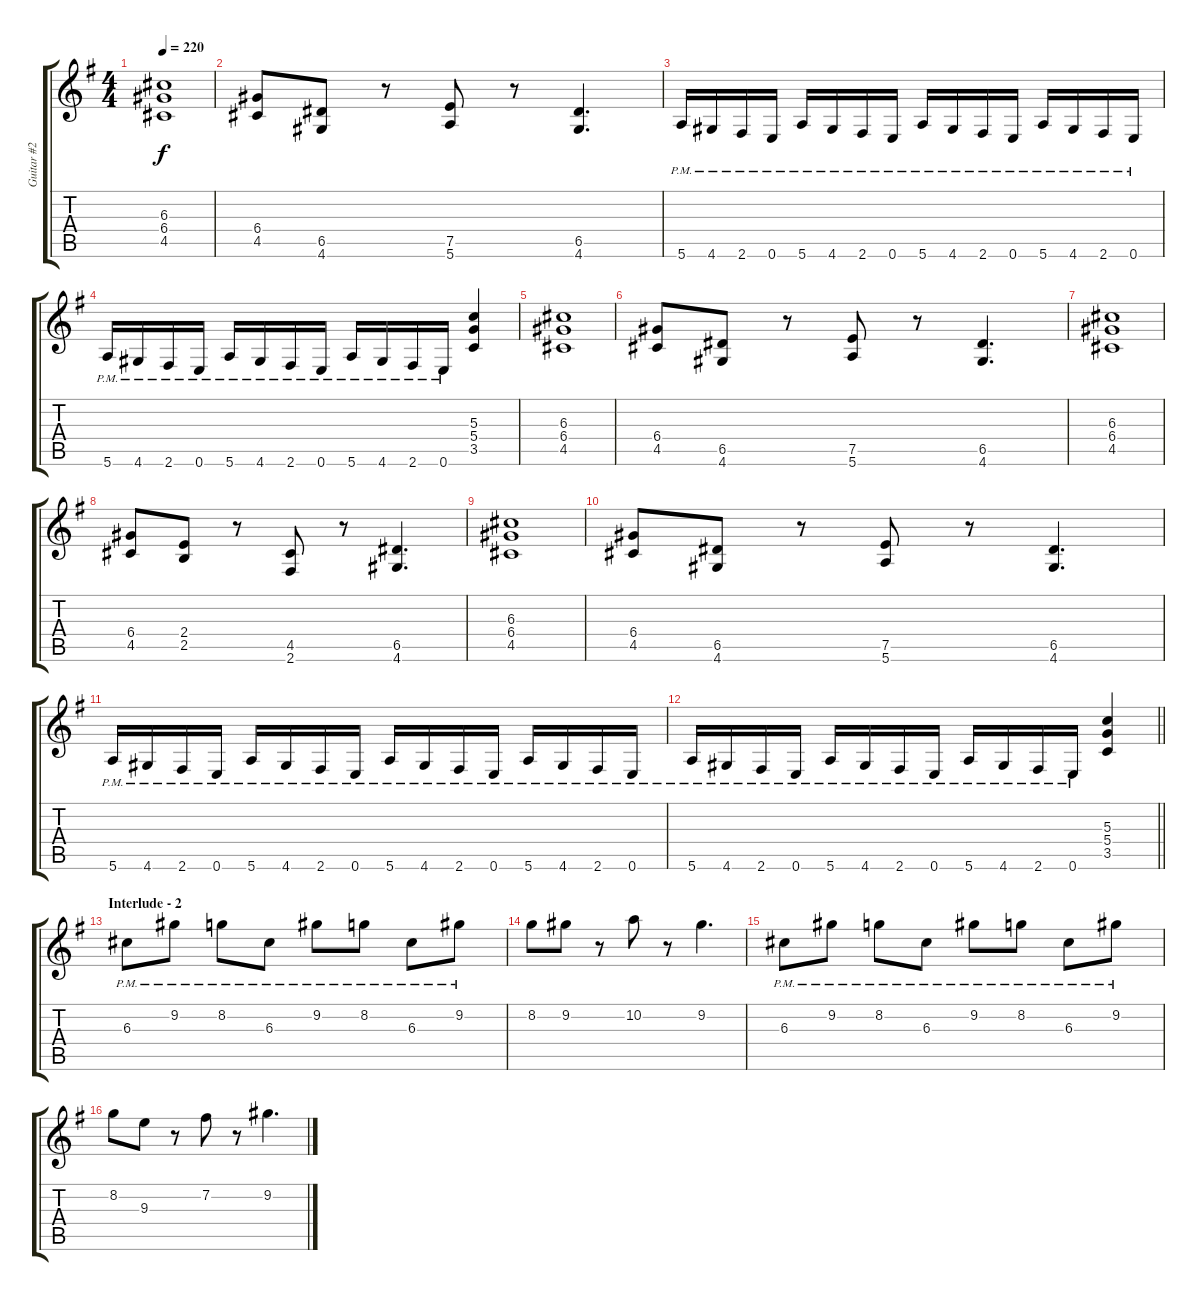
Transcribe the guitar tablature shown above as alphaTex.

\track ("Guitar #2" "Guitar #2") {instrument overdrivenguitar}
\staff {score tabs}
\tuning (E4 B3 G3 D3 A2 E2) {hide}
\ts (4 4)
\tempo 220
\clef g2
\ks eminor
(6.3 6.4 4.5).1{dy f} |
(6.4 4.5).8 (6.5 4.6).8 r.8 (7.5 5.6).8 r.8 (6.5 4.6).4{d} |
5.6{pm}.16 4.6{pm}.16 2.6{pm}.16 0.6{pm}.16 5.6{pm}.16 4.6{pm}.16 2.6{pm}.16 0.6{pm}.16 5.6{pm}.16 4.6{pm}.16 2.6{pm}.16 0.6{pm}.16 5.6{pm}.16 4.6{pm}.16 2.6{pm}.16 0.6{pm}.16 |
5.6{pm}.16 4.6{pm}.16 2.6{pm}.16 0.6{pm}.16 5.6{pm}.16 4.6{pm}.16 2.6{pm}.16 0.6{pm}.16 5.6{pm}.16 4.6{pm}.16 2.6{pm}.16 0.6{pm}.16 (5.3 5.4 3.5).4 |
(6.3 6.4 4.5).1 |
(6.4 4.5).8 (6.5 4.6).8 r.8 (7.5 5.6).8 r.8 (6.5 4.6).4{d} |
(6.3 6.4 4.5).1 |
(6.4 4.5).8 (2.4 2.5).8 r.8 (4.5 2.6).8 r.8 (6.5 4.6).4{d} |
(6.3 6.4 4.5).1 |
(6.4 4.5).8 (6.5 4.6).8 r.8 (7.5 5.6).8 r.8 (6.5 4.6).4{d} |
5.6{pm}.16 4.6{pm}.16 2.6{pm}.16 0.6{pm}.16 5.6{pm}.16 4.6{pm}.16 2.6{pm}.16 0.6{pm}.16 5.6{pm}.16 4.6{pm}.16 2.6{pm}.16 0.6{pm}.16 5.6{pm}.16 4.6{pm}.16 2.6{pm}.16 0.6{pm}.16 |
\barLineRight lightlight
5.6{pm}.16 4.6{pm}.16 2.6{pm}.16 0.6{pm}.16 5.6{pm}.16 4.6{pm}.16 2.6{pm}.16 0.6{pm}.16 5.6{pm}.16 4.6{pm}.16 2.6{pm}.16 0.6{pm}.16 (5.3 5.4 3.5).4 |
\section ("" "Interlude - 2")
6.3{pm}.8 9.2{pm}.8 8.2{pm}.8 6.3{pm}.8 9.2{pm}.8 8.2{pm}.8 6.3{pm}.8 9.2{pm}.8 |
8.2.8 9.2.8 r.8 10.2.8 r.8 9.2.4{d} |
6.3{pm}.8 9.2{pm}.8 8.2{pm}.8 6.3{pm}.8 9.2{pm}.8 8.2{pm}.8 6.3{pm}.8 9.2{pm}.8 |
8.2.8 9.3.8 r.8 7.2.8 r.8 9.2.4{d}
